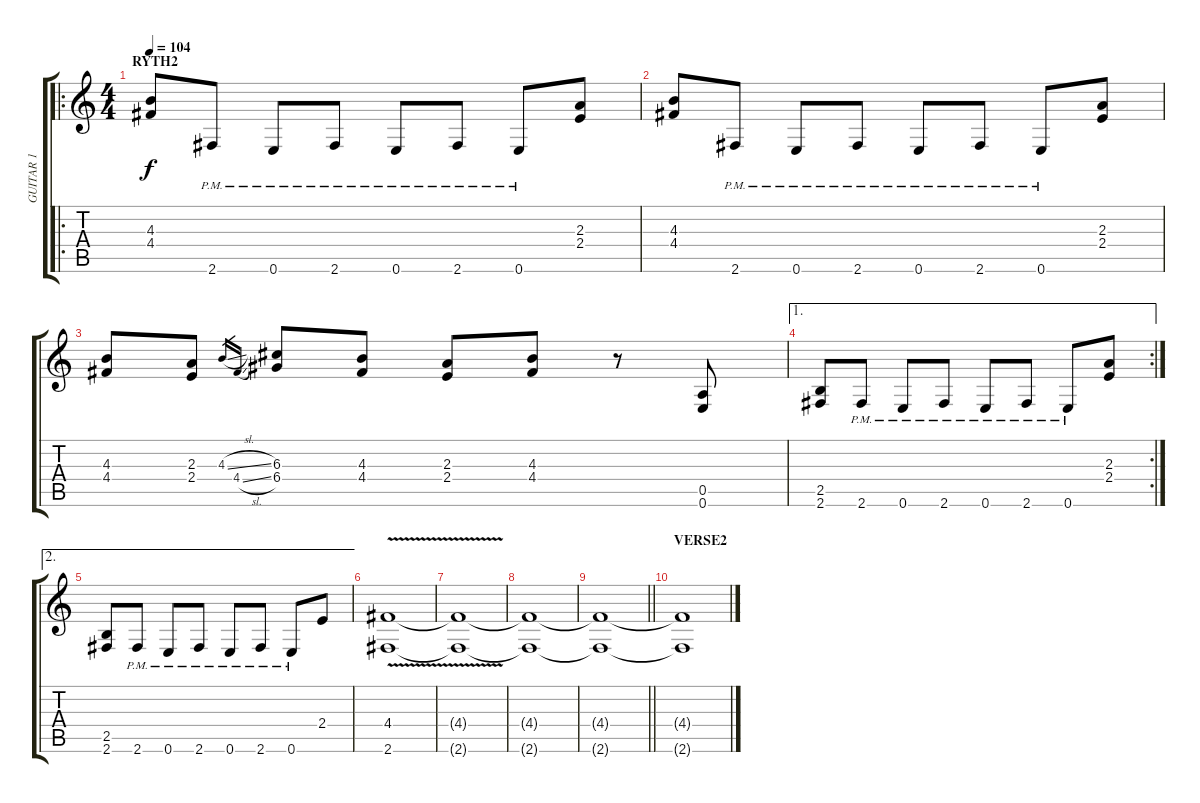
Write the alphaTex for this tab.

\track ("GUITAR 1" "GUITAR 1") {instrument distortionguitar}
\staff {score tabs}
\tuning (E4 B3 G3 D3 A2 E2) {hide}
\ro
\ts (4 4)
\section ("" "RYTH2")
\tempo 104
\clef g2
\ks c
(4.3 4.4).8{dy f} 2.6{pm}.8 0.6{pm}.8 2.6{pm}.8 0.6{pm}.8 2.6{pm}.8 0.6{pm}.8 (2.3 2.4).8 |
(4.3 4.4).8 2.6{pm}.8 0.6{pm}.8 2.6{pm}.8 0.6{pm}.8 2.6{pm}.8 0.6{pm}.8 (2.3 2.4).8 |
(4.3 4.4).8 (2.3 2.4).8 4.3{sl}.16{gr} 4.4{sl}.16{gr} (6.3 6.4).8 (4.3 4.4).8 (2.3 2.4).8 (4.3 4.4).8 r.8 (0.5 0.6).8 |
\ae 1
\rc 2
(2.5 2.6).8 2.6{pm}.8 0.6{pm}.8 2.6{pm}.8 0.6{pm}.8 2.6{pm}.8 0.6{pm}.8 (2.3 2.4).8 |
\ae 2
(2.5 2.6).8 2.6{pm}.8 0.6{pm}.8 2.6{pm}.8 0.6{pm}.8 2.6{pm}.8 0.6{pm}.8 2.4.8 |
(4.4{v} 2.6{v}).1 |
(4.4{t} 2.6{t}).1 |
(4.4{t} 2.6{t}).1 |
\barLineRight lightlight
(4.4{t} 2.6{t}).1 |
\section ("" "VERSE2")
(4.4{t} 2.6{t}).1
